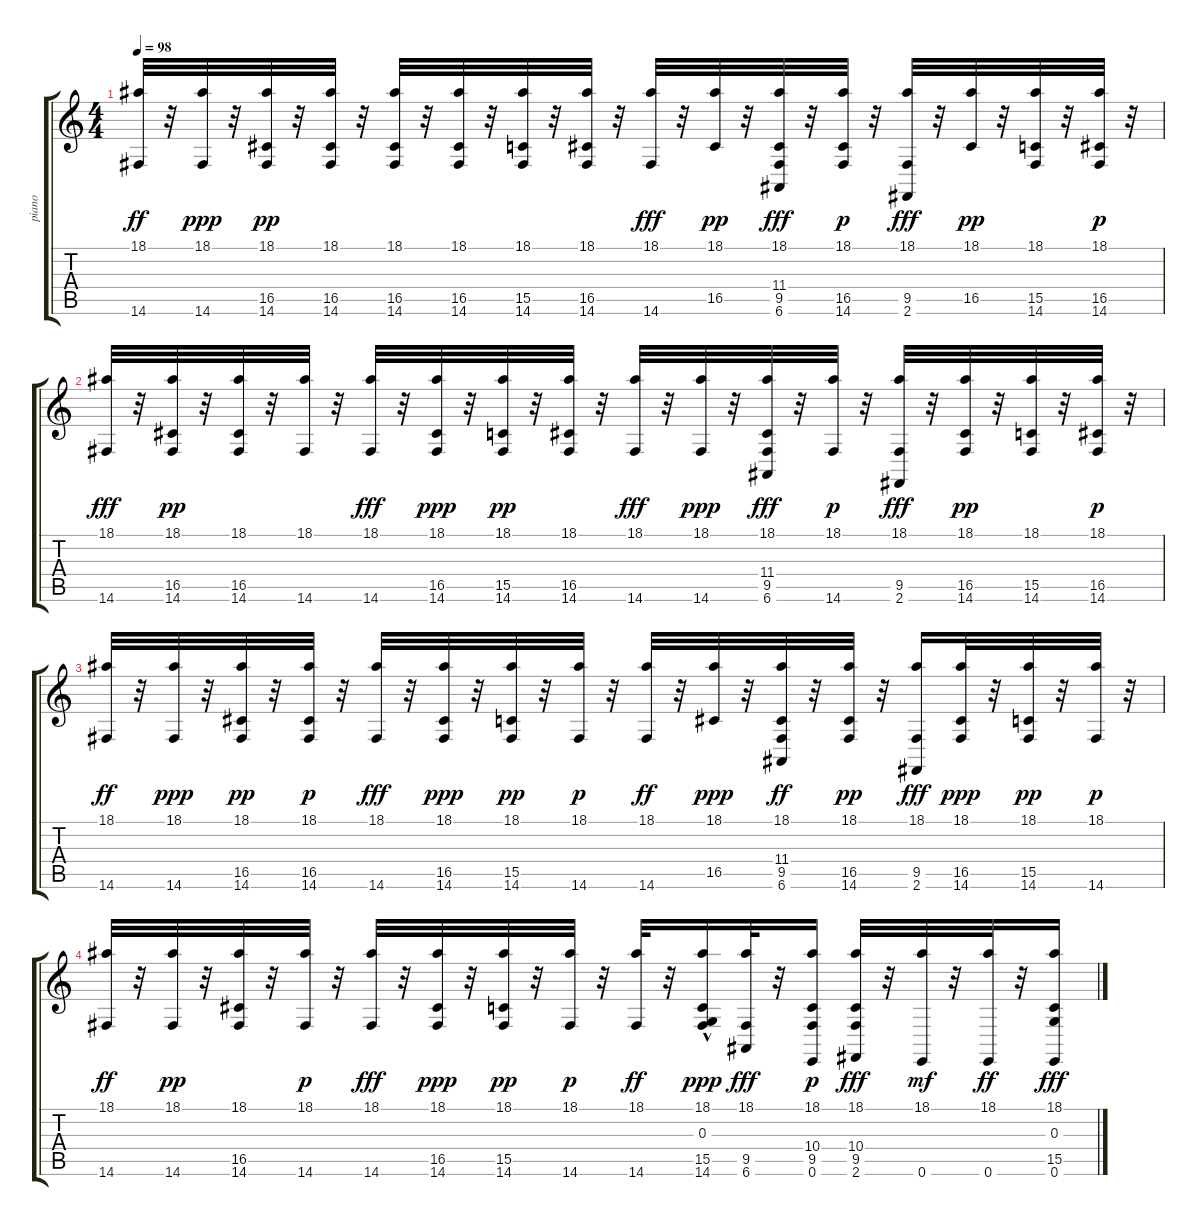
\track ("piano" "piano") {instrument acousticgrandpiano}
\staff {score tabs}
\tuning (E4 B3 G3 D3 A2 E2) {hide}
\ts (4 4)
\tempo 98
\clef g2
\ks c
(18.1 14.6).32{dy ff} r.32 (18.1 14.6).32{dy ppp} r.32 (18.1 16.5 14.6).32{dy pp} r.32 (18.1 16.5 14.6).32 r.32 (18.1 16.5 14.6).32 r.32 (18.1 16.5 14.6).32 r.32 (18.1 15.5 14.6).32 r.32 (18.1 16.5 14.6).32 r.32 (18.1 14.6).32{dy fff} r.32 (18.1 16.5).32{dy pp} r.32 (18.1 11.4 9.5 6.6).32{dy fff} r.32 (18.1 16.5 14.6).32{dy p} r.32 (18.1 9.5 2.6).32{dy fff} r.32 (18.1 16.5).32{dy pp} r.32 (18.1 15.5 14.6).32 r.32 (18.1 16.5 14.6).32{dy p} r.32 |
(18.1 14.6).32{dy fff} r.32 (18.1 16.5 14.6).32{dy pp} r.32 (18.1 16.5 14.6).32 r.32 (18.1 14.6).32 r.32 (18.1 14.6).32{dy fff} r.32 (18.1 16.5 14.6).32{dy ppp} r.32 (18.1 15.5 14.6).32{dy pp} r.32 (18.1 16.5 14.6).32 r.32 (18.1 14.6).32{dy fff} r.32 (18.1 14.6).32{dy ppp} r.32 (18.1 11.4 9.5 6.6).32{dy fff} r.32 (18.1 14.6).32{dy p} r.32 (18.1 9.5 2.6).32{dy fff} r.32 (18.1 16.5 14.6).32{dy pp} r.32 (18.1 15.5 14.6).32 r.32 (18.1 16.5 14.6).32{dy p} r.32 |
(18.1 14.6).32{dy ff} r.32 (18.1 14.6).32{dy ppp} r.32 (18.1 16.5 14.6).32{dy pp} r.32 (18.1 16.5 14.6).32{dy p} r.32 (18.1 14.6).32{dy fff} r.32 (18.1 16.5 14.6).32{dy ppp} r.32 (18.1 15.5 14.6).32{dy pp} r.32 (18.1 14.6).32{dy p} r.32 (18.1 14.6).32{dy ff} r.32 (18.1 16.5).32{dy ppp} r.32 (18.1 11.4 9.5 6.6).32{dy ff} r.32 (18.1 16.5 14.6).32{dy pp} r.32 (18.1 9.5 2.6).16{dy fff} (18.1 16.5 14.6).32{dy ppp} r.32 (18.1 15.5 14.6).32{dy pp} r.32 (18.1 14.6).32{dy p} r.32 |
(18.1 14.6).32{dy ff} r.32 (18.1 14.6).32{dy pp} r.32 (18.1 16.5 14.6).32 r.32 (18.1 14.6).32{dy p} r.32 (18.1 14.6).32{dy fff} r.32 (18.1 16.5 14.6).32{dy ppp} r.32 (18.1 15.5 14.6).32{dy pp} r.32 (18.1 14.6).32{dy p} r.32 (18.1 14.6).32{dy ff} r.32 (18.1 0.3{hac} 15.5 14.6).16{dy ppp} (18.1 9.5 6.6).32{dy fff} r.32 (18.1 10.4 9.5 0.6).16{dy p} (18.1 10.4 9.5 2.6).32{dy fff} r.32 (18.1 0.6).32{dy mf} r.32 (18.1 0.6).32{dy ff} r.32 (18.1 0.3 15.5 0.6).16{dy fff}
